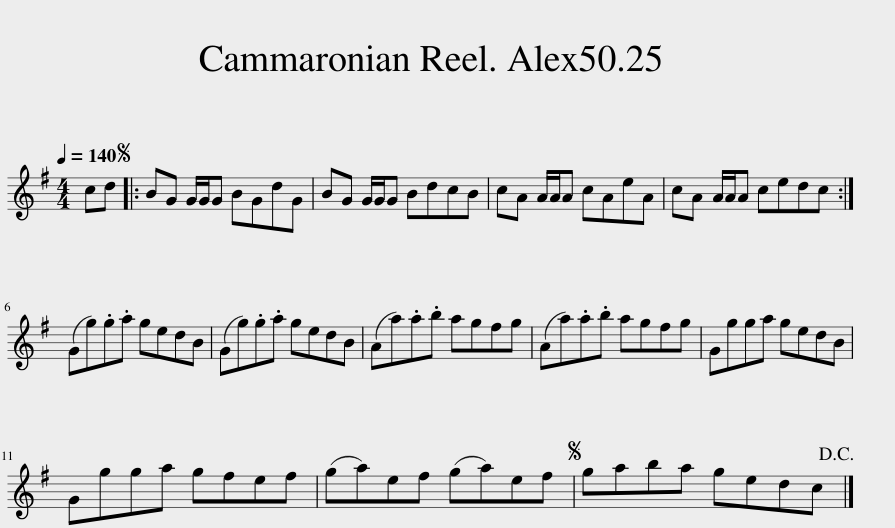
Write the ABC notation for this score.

X:1
L:1/8
Q:1/4=140
M:4/4
I:linebreak $
K:G
V:1 treble
V:1
 cd |:S BG G/G/G BGdG | BG G/G/G BdcB | cA A/A/A cAeA | cA A/A/A cedc :|$ %5
 (Gg).g.a gedB | (Gg).g.a gedB | (Aa).a.b agfg | (Aa).a.b agfg | Ggga gedB |$ %10
 Ggga gfef | (ga)ef (ga)ef |S gaba gedc!D.C.! |] %13
